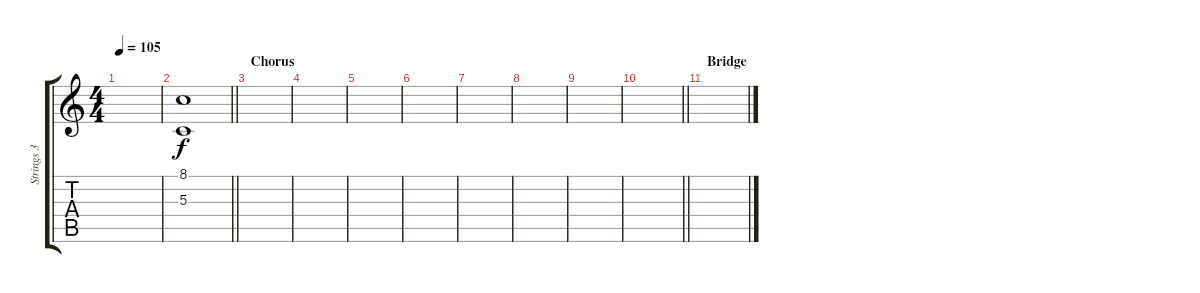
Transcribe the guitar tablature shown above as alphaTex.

\track ("Strings 3" "Strings 3") {instrument stringensemble2}
\staff {score tabs}
\tuning (E4 B3 G3 D3 A2 D2) {hide}
\ts (4 4)
\tempo 105
\clef g2
\ks c
|
\barLineRight lightlight
(8.1 5.3).1 |
\section ("" "Chorus")
|
|
|
|
|
|
|
\barLineRight lightlight
|
\section ("" "Bridge")
